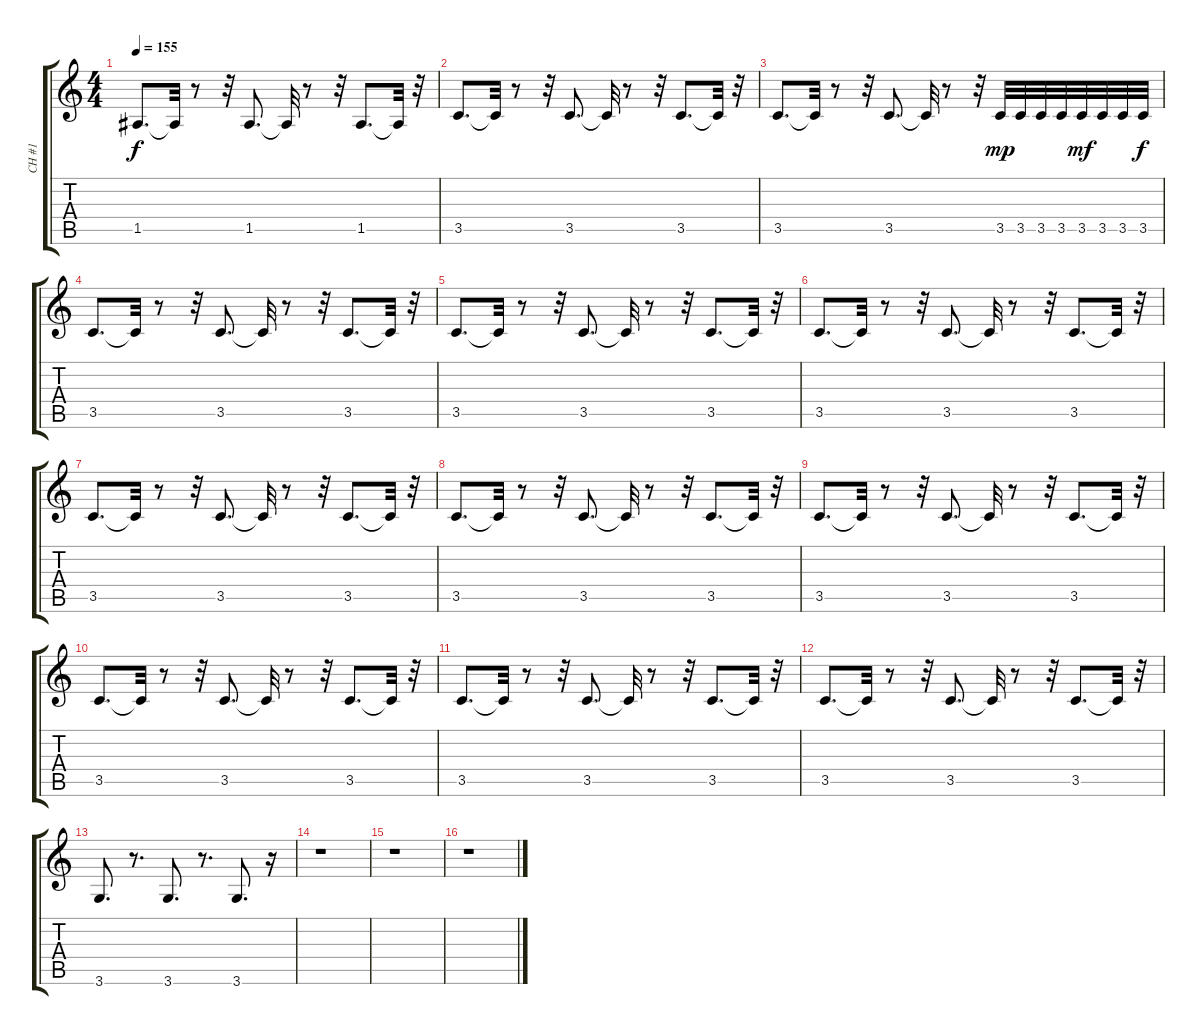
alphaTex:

\track ("CH #1" "CH #1") {instrument electricbassfinger}
\staff {score tabs}
\tuning (E4 B3 G3 D3 A2 E2) {hide}
\ts (4 4)
\tempo 155
\clef g2
\ks c
1.5.8{d dy f} 1.5{t}.32 r.8 r.32 1.5.8{d} 1.5{t}.32 r.8 r.32 1.5.8{d} 1.5{t}.32 r.32 |
3.5.8{d} 3.5{t}.32 r.8 r.32 3.5.8{d} 3.5{t}.32 r.8 r.32 3.5.8{d} 3.5{t}.32 r.32 |
3.5.8{d} 3.5{t}.32 r.8 r.32 3.5.8{d} 3.5{t}.32 r.8 r.32 3.5.32{dy mp} 3.5.32 3.5.32 3.5.32 3.5.32{dy mf} 3.5.32 3.5.32 3.5.32{dy f} |
3.5.8{d} 3.5{t}.32 r.8 r.32 3.5.8{d} 3.5{t}.32 r.8 r.32 3.5.8{d} 3.5{t}.32 r.32 |
3.5.8{d} 3.5{t}.32 r.8 r.32 3.5.8{d} 3.5{t}.32 r.8 r.32 3.5.8{d} 3.5{t}.32 r.32 |
3.5.8{d} 3.5{t}.32 r.8 r.32 3.5.8{d} 3.5{t}.32 r.8 r.32 3.5.8{d} 3.5{t}.32 r.32 |
3.5.8{d} 3.5{t}.32 r.8 r.32 3.5.8{d} 3.5{t}.32 r.8 r.32 3.5.8{d} 3.5{t}.32 r.32 |
3.5.8{d} 3.5{t}.32 r.8 r.32 3.5.8{d} 3.5{t}.32 r.8 r.32 3.5.8{d} 3.5{t}.32 r.32 |
3.5.8{d} 3.5{t}.32 r.8 r.32 3.5.8{d} 3.5{t}.32 r.8 r.32 3.5.8{d} 3.5{t}.32 r.32 |
3.5.8{d} 3.5{t}.32 r.8 r.32 3.5.8{d} 3.5{t}.32 r.8 r.32 3.5.8{d} 3.5{t}.32 r.32 |
3.5.8{d} 3.5{t}.32 r.8 r.32 3.5.8{d} 3.5{t}.32 r.8 r.32 3.5.8{d} 3.5{t}.32 r.32 |
3.5.8{d} 3.5{t}.32 r.8 r.32 3.5.8{d} 3.5{t}.32 r.8 r.32 3.5.8{d} 3.5{t}.32 r.32 |
3.6.8{d} r.8{d} 3.6.8{d} r.8{d} 3.6.8{d} r.16 |
r.1 |
r.1 |
r.1
